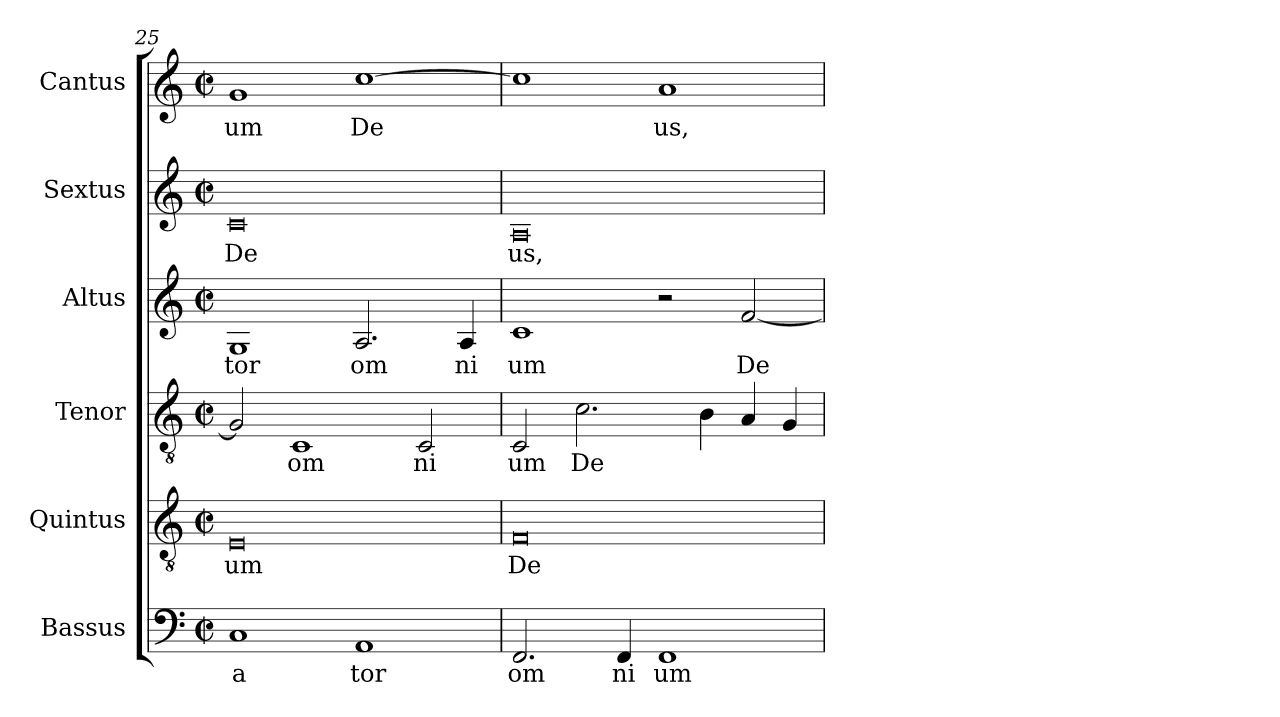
**kern	**text	**kern	**text	**kern	**text	**kern	**text	**kern	**text	**kern	**text
*part6	*part6	*part5	*part5	*part4	*part4	*part3	*part3	*part2	*part2	*part1	*part1
*staff6	*staff6	*staff5	*staff5	*staff4	*staff4	*staff3	*staff3	*staff2	*staff2	*staff1	*staff1
*I"Bassus	*	*I"Quintus	*	*I"Tenor	*	*I"Altus	*	*I"Sextus	*	*I"Cantus	*
*clefF4	*	*clefGv2	*	*clefGv2	*	*clefG2	*	*clefG2	*	*clefG2	*
*k[]	*	*k[]	*	*k[]	*	*k[]	*	*k[]	*	*k[]	*
*C:	*	*C:	*	*C:	*	*C:	*	*C:	*	*C:	*
*M2/2	*	*M2/2	*	*M2/2	*	*M2/2	*	*M2/2	*	*M2/2	*
*met(c|)	*	*met(c|)	*	*met(c|)	*	*met(c|)	*	*met(c|)	*	*met(c|)	*
=25	=25	=25	=25	=25	=25	=25	=25	=25	=25	=25	=25
!	!LO:LY:b	!	!LO:LY:b:cj	!	!LO:LY:b:cj	!	!LO:LY:b:cj	!	!LO:LY:b:cj	!	!LO:LY:b:cj
1C	a	0E	-um	2G/]	.	1G	tor	0c	De	1g	-um
!	!	!	!	!	!LO:LY:b:cj	!	!	!	!	!	!
.	.	.	.	1C	om	.	.	.	.	.	.
!	!LO:LY:b	!	!	!	!	!	!LO:LY:b:cj	!	!	!	!LO:LY:b:cj
1AA	tor	.	.	.	.	2.A/	om	.	.	[>1cc	De-
!	!	!	!	!	!LO:LY:b:cj	!	!	!	!	!	!
.	.	.	.	2C/	ni	.	.	.	.	.	.
!	!	!	!	!	!	!	!LO:LY:b:cj	!	!	!	!
.	.	.	.	.	.	4A/	ni	.	.	.	.
=26	=26	=26	=26	=26	=26	=26	=26	=26	=26	=26	=26
!	!LO:LY:b	!	!LO:LY:b:cj	!	!LO:LY:b:cj	!	!LO:LY:b:cj	!	!LO:LY:b:cj	!	!LO:LY:b:cj
2.FF/	om	0F	De-	2C/	um	1c	um	0A	us,	1cc]	--
!	!	!	!	!	!LO:LY:b:cj	!	!	!	!	!	!
.	.	.	.	2.c\	De	.	.	.	.	.	.
!	!LO:LY:b	!	!	!	!	!	!	!	!	!	!
4FF/	ni	.	.	.	.	.	.	.	.	.	.
!	!LO:LY:b	!	!	!	!	!	!	!	!	!	!LO:LY:b:cj
1FF	um	.	.	.	.	2r	.	.	.	1a	-us,
!	!	!	!	!	!LO:LY:b:cj	!	!	!	!	!	!
.	.	.	.	4B\	.	.	.	.	.	.	.
!	!	!	!	!	!LO:LY:b:cj	!	!LO:LY:b:cj	!	!	!	!
.	.	.	.	4A/	.	[<2f/	De	.	.	.	.
!	!	!	!	!	!LO:LY:b:cj	!	!	!	!	!	!
.	.	.	.	4G/	.	.	.	.	.	.	.
=	=	=	=	=	=	=	=	=	=	=	=
*-	*-	*-	*-	*-	*-	*-	*-	*-	*-	*-	*-
